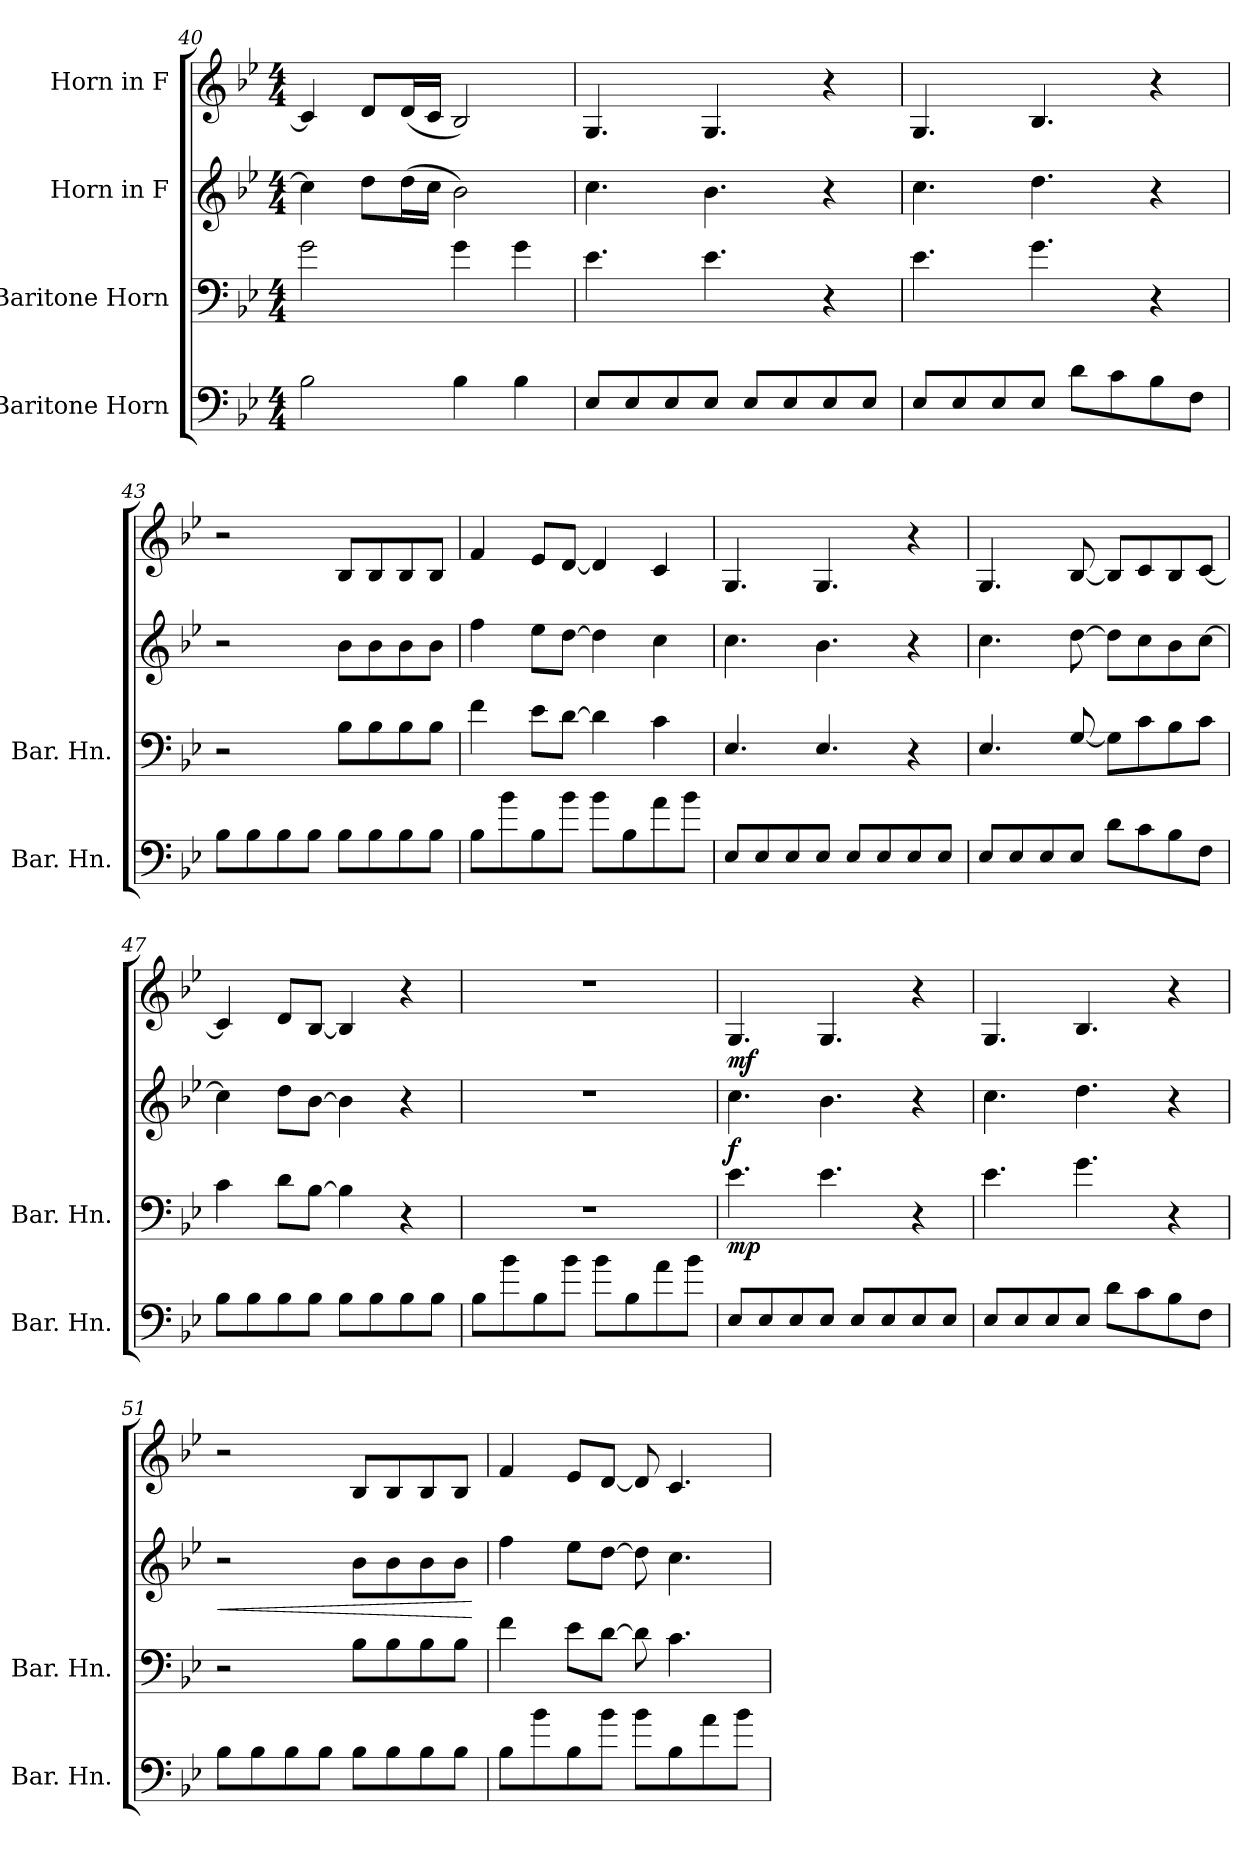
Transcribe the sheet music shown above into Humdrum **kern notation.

**kern	**kern	**dynam	**kern	**dynam	**kern	**dynam
*part4	*part3	*part3	*part2	*part2	*part1	*part1
*staff4	*staff3	*staff3	*staff2	*staff2	*staff1	*staff1
*I"Baritone Horn	*I"Baritone Horn	*	*I"Horn in F	*	*I"Horn in F	*
*I'Bar. Hn.	*I'Bar. Hn.	*	*	*	*	*
*clefF4	*clefF4	*	*clefG2	*	*clefG2	*
*ITrd4c7	*ITrd4c7	*	*ITrd4c7	*	*ITrd4c7	*
*k[b-e-a-]	*k[b-e-a-]	*	*k[b-e-a-]	*	*k[b-e-a-]	*
*M4/4	*M4/4	*	*M4/4	*	*M4/4	*
=40	=40	=40	=40	=40	=40	=40
2E-\	2c\	.	4f\]	.	4F/]	.
.	.	.	8g\L	.	8G/L	.
.	.	.	(16g\L	.	(16G/L	.
.	.	.	16f\JJ	.	16F/JJ	.
4E-\	4c\	.	2e-\)	.	2E-/)	.
4E-\	4c\	.	.	.	.	.
=41	=41	=41	=41	=41	=41	=41
8AA-/L	4.A-\	.	4.f\	.	4.C/	.
8AA-/	.	.	.	.	.	.
8AA-/	.	.	.	.	.	.
8AA-/J	4.A-\	.	4.e-\	.	4.C/	.
8AA-/L	.	.	.	.	.	.
8AA-/	.	.	.	.	.	.
8AA-/	4r	.	4r	.	4r	.
8AA-/J	.	.	.	.	.	.
=42	=42	=42	=42	=42	=42	=42
8AA-/L	4.A-\	.	4.f\	.	4.C/	.
8AA-/	.	.	.	.	.	.
8AA-/	.	.	.	.	.	.
8AA-/J	4.c\	.	4.g\	.	4.E-/	.
8G\L	.	.	.	.	.	.
8F\	.	.	.	.	.	.
8E-\	4r	.	4r	.	4r	.
8BB-\J	.	.	.	.	.	.
!!LO:PB:g=z
=43	=43	=43	=43	=43	=43	=43
8E-\L	2r	.	2r	.	2r	.
8E-\	.	.	.	.	.	.
8E-\	.	.	.	.	.	.
8E-\J	.	.	.	.	.	.
8E-\L	8E-\L	.	8e-\L	.	8E-/L	.
8E-\	8E-\	.	8e-\	.	8E-/	.
8E-\	8E-\	.	8e-\	.	8E-/	.
8E-\J	8E-\J	.	8e-\J	.	8E-/J	.
=44	=44	=44	=44	=44	=44	=44
8E-\L	4B-\	.	4b-\	.	4B-/	.
8e-\	.	.	.	.	.	.
8E-\	8A-\L	.	8a-\L	.	8A-/L	.
8e-\J	[8G\J	.	[8g\J	.	[8G/J	.
8e-\L	4G\]	.	4g\]	.	4G/]	.
8E-\	.	.	.	.	.	.
8d\	4F\	.	4f\	.	4F/	.
8e-\J	.	.	.	.	.	.
=45	=45	=45	=45	=45	=45	=45
8AA-/L	4.AA-/	.	4.f\	.	4.C/	.
8AA-/	.	.	.	.	.	.
8AA-/	.	.	.	.	.	.
8AA-/J	4.AA-/	.	4.e-\	.	4.C/	.
8AA-/L	.	.	.	.	.	.
8AA-/	.	.	.	.	.	.
8AA-/	4r	.	4r	.	4r	.
8AA-/J	.	.	.	.	.	.
=46	=46	=46	=46	=46	=46	=46
8AA-/L	4.AA-/	.	4.f\	.	4.C/	.
8AA-/	.	.	.	.	.	.
8AA-/	.	.	.	.	.	.
8AA-/J	[8C/	.	[8g\	.	[8E-/	.
8G\L	8C\L]	.	8g\L]	.	8E-/L]	.
8F\	8F\	.	8f\	.	8F/	.
8E-\	8E-\	.	8e-\	.	8E-/	.
8BB-\J	8F\J	.	[8f\J	.	[8F/J	.
!!LO:LB:g=z
=47	=47	=47	=47	=47	=47	=47
8E-\L	4F\	.	4f\]	.	4F/]	.
8E-\	.	.	.	.	.	.
8E-\	8G\L	.	8g\L	.	8G/L	.
8E-\J	[8E-\J	.	[8e-\J	.	[8E-/J	.
8E-\L	4E-\]	.	4e-\]	.	4E-/]	.
8E-\	.	.	.	.	.	.
8E-\	4r	.	4r	.	4r	.
8E-\J	.	.	.	.	.	.
=48	=48	=48	=48	=48	=48	=48
8E-\L	1r	.	1r	.	1r	.
8e-\	.	.	.	.	.	.
8E-\	.	.	.	.	.	.
8e-\J	.	.	.	.	.	.
8e-\L	.	.	.	.	.	.
8E-\	.	.	.	.	.	.
8d\	.	.	.	.	.	.
8e-\J	.	.	.	.	.	.
=49	=49	=49	=49	=49	=49	=49
!	!	!LO:DY:b	!	!LO:DY:b	!	!LO:DY:b
8AA-/L	4.A-\	mp	4.f\	f	4.C/	mf
8AA-/	.	.	.	.	.	.
8AA-/	.	.	.	.	.	.
8AA-/J	4.A-\	.	4.e-\	.	4.C/	.
8AA-/L	.	.	.	.	.	.
8AA-/	.	.	.	.	.	.
8AA-/	4r	.	4r	.	4r	.
8AA-/J	.	.	.	.	.	.
=50	=50	=50	=50	=50	=50	=50
8AA-/L	4.A-\	.	4.f\	.	4.C/	.
8AA-/	.	.	.	.	.	.
8AA-/	.	.	.	.	.	.
8AA-/J	4.c\	.	4.g\	.	4.E-/	.
8G\L	.	.	.	.	.	.
8F\	.	.	.	.	.	.
8E-\	4r	.	4r	.	4r	.
8BB-\J	.	.	.	.	.	.
!!LO:LB:g=z
=51	=51	=51	=51	=51	=51	=51
!	!	!	!	!LO:HP:b	!	!
8E-\L	2r	.	2r	<	2r	.
8E-\	.	.	.	.	.	.
8E-\	.	.	.	.	.	.
8E-\J	.	.	.	.	.	.
8E-\L	8E-\L	.	8e-\L	.	8E-/L	.
8E-\	8E-\	.	8e-\	.	8E-/	.
8E-\	8E-\	.	8e-\	.	8E-/	.
8E-\J	8E-\J	.	8e-\J	.	8E-/J	.
.	.	.	.	[	.	.
=52	=52	=52	=52	=52	=52	=52
8E-\L	4B-\	.	4b-\	.	4B-/	.
8e-\	.	.	.	.	.	.
8E-\	8A-\L	.	8a-\L	.	8A-/L	.
8e-\J	[8G\J	.	[8g\J	.	[8G/J	.
8e-\L	8G\]	.	8g\]	.	8G/]	.
8E-\	4.F\	.	4.f\	.	4.F/	.
8d\	.	.	.	.	.	.
8e-\J	.	.	.	.	.	.
=	=	=	=	=	=	=
*-	*-	*-	*-	*-	*-	*-
